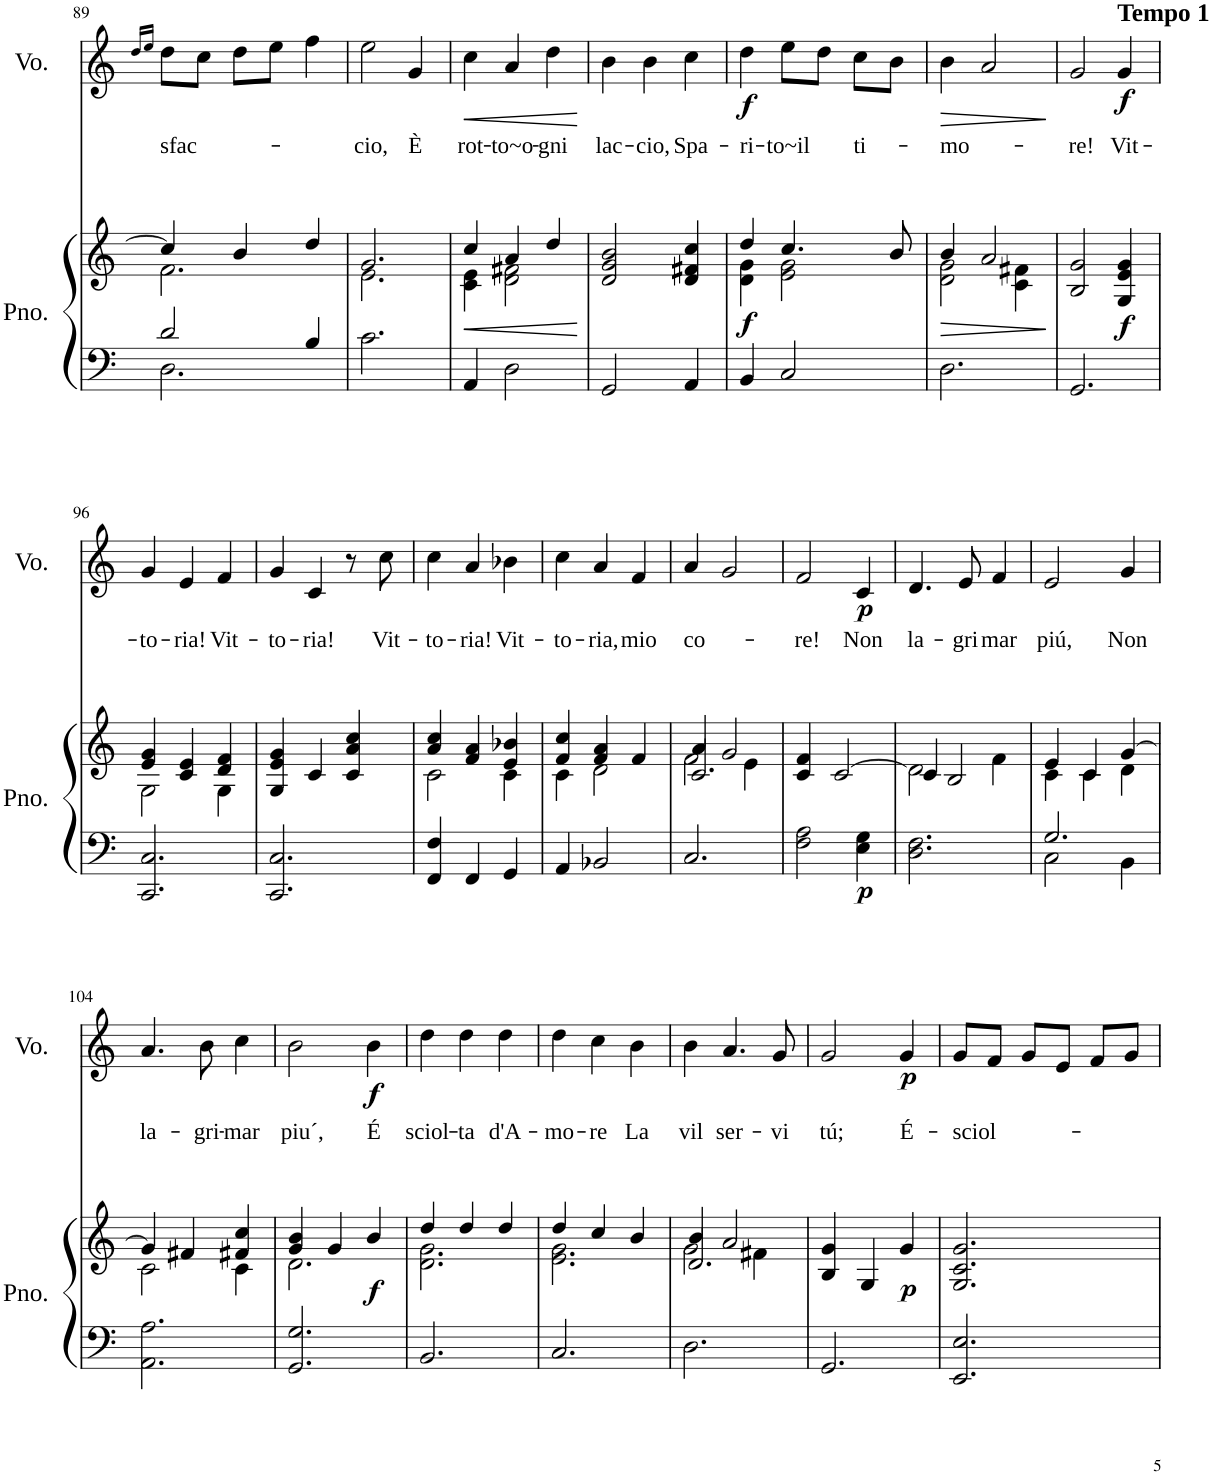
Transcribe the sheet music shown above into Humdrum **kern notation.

**kern	**kern	**dynam	**kern	**text	**dynam
*part2	*part2	*part2	*part1	*part1	*part1
*staff3	*staff2	*staff2/3	*staff1	*staff1	*staff1
*I"Piano	*	*	*I"Voice	*	*
*I'Pno.	*	*	*I'Vo.	*	*
!!LO:PB:g=z
*clefF4	*clefG2	*	*clefG2	*	*
*k[]	*k[]	*	*k[]	*	*
*M3/4	*M3/4	*	*M3/4	*	*
=89	=89	=89	=89	=89	=89
.	.	.	16qdd/LL	.	.
.	.	.	16qee/JJ	.	.
*^	*^	*	*	*	*
!	!	!	!	!	!	!LO:LY:b	!
2d/	2.D\	4cc/]	2.f\	.	8dd\L	sfac-	.
.	.	.	.	.	8cc\J	.	.
.	.	4b/	.	.	8dd\L	.	.
.	.	.	.	.	8ee\J	.	.
4B/	.	4dd/	.	.	4ff\	.	.
*v	*v	*	*	*	*	*	*
=90	=90	=90	=90	=90	=90	=90
!	!	!	!	!	!LO:LY:b	!
2.c\	2.g/	2.e\	.	2ee\	-cio,	.
!	!	!	!	!	!LO:LY:b	!
.	.	.	.	4g/	È	.
=91	=91	=91	=91	=91	=91	=91
!	!	!	!LO:HP:b	!	!LO:LY:b	!LO:HP:b
4AA/	4cc/	4c\ 4e\	<	4cc\	rot-	<
!	!	!	!	!	!LO:LY:b	!
2D\	4a/	2d\ 2f#X\	.	4a/	-to~o-	.
!	!	!	!	!	!LO:LY:b	!
.	4dd/	.	.	4dd\	-gni	.
*	*v	*v	*	*	*	*
.	.	[	.	.	[
=92	=92	=92	=92	=92	=92
!	!	!	!	!LO:LY:b	!
2GG/	2d/ 2g/ 2b/	.	4b\	lac-	.
!	!	!	!	!LO:LY:b	!
.	.	.	4b\	-cio,	.
!	!	!	!	!LO:LY:b	!
4AA/	4d/ 4f#X/ 4cc/	.	4cc\	Spa-	.
=93	=93	=93	=93	=93	=93
*	*^	*	*	*	*
!	!	!	!LO:DY:b	!	!LO:LY:b	!LO:DY:b
4BB/	4dd/	4d\ 4g\	f	4dd\	-ri-	f
!	!	!	!	!	!LO:LY:b	!
2C/	4.cc/	2e\ 2g\	.	8ee\L	-to~il	.
.	.	.	.	8dd\J	.	.
!	!	!	!	!	!LO:LY:b	!
.	.	.	.	8cc\L	ti-	.
.	8b/	.	.	8b\J	.	.
=94	=94	=94	=94	=94	=94	=94
!	!	!	!LO:HP:b	!	!LO:LY:b	!LO:HP:b
2.D\	4b/	2d\ 2g\	>	4b\	-mo-	>
.	2a/	.	.	2a/	.	.
.	.	4c\ 4f#X\	.	.	.	.
*	*v	*v	*	*	*	*
.	.	]	.	.	]
=95	=95	=95	=95	=95	=95
!	!	!	!	!LO:LY:b	!
2.GG/	2B/ 2g/	.	2g/	-re!	.
!	!	!	!LO:TX:a:B:t=Tempo 1	!	!
!	!	!LO:DY:b	!	!LO:LY:b	!LO:DY:b
.	4G/ 4e/ 4g/	f	4g/	Vit-	f
!!LO:LB:g=z
=96	=96	=96	=96	=96	=96
*	*^	*	*	*	*
!	!	!	!	!	!LO:LY:b	!
2.CC/ 2.C/	4e/ 4g/	2G\	.	4g/	-to-	.
!	!	!	!	!	!LO:LY:b	!
.	4c/ 4e/	.	.	4e/	-ria!	.
!	!	!	!	!	!LO:LY:b	!
.	4d/ 4f/	4G\	.	4f/	Vit-	.
=97	=97	=97	=97	=97	=97	=97
!	!	!	!	!	!LO:LY:b	!
*	*v	*v	*	*	*	*
2.CC/ 2.C/	4G/ 4e/ 4g/	.	4g/	-to-	.
!	!	!	!	!LO:LY:b	!
.	4c/	.	4c/	-ria!	.
.	4c/ 4a/ 4cc/	.	8r	.	.
!	!	!	!	!LO:LY:b	!
.	.	.	8cc\	Vit-	.
=98	=98	=98	=98	=98	=98
*	*^	*	*	*	*
!	!	!	!	!	!LO:LY:b	!
4FF/ 4F/	4a/ 4cc/	2c\	.	4cc\	-to-	.
!	!	!	!	!	!LO:LY:b	!
4FF/	4f/ 4a/	.	.	4a/	-ria!	.
!	!	!	!	!	!LO:LY:b	!
4GG/	4e/ 4b-X/	4c\	.	4b-X\	Vit-	.
=99	=99	=99	=99	=99	=99	=99
!	!	!	!	!	!LO:LY:b	!
4AA/	4f/ 4cc/	4c\	.	4cc\	-to-	.
!	!	!	!	!	!LO:LY:b	!
2BB-X/	4f/ 4a/	2d\	.	4a/	-ria,	.
!	!	!	!	!	!LO:LY:b	!
.	4f/	.	.	4f/	mio	.
=100	=100	=100	=100	=100	=100	=100
*	*	*^	*	*	*	*
!	!	!	!	!	!	!LO:LY:b	!
2.C/	4a/	2f\	2.c/	.	4a/	co-	.
.	2g/	.	.	.	2g/	.	.
.	.	4e\	.	.	.	.	.
*	*	*v	*v	*	*	*	*
=101	=101	=101	=101	=101	=101	=101
!	!	!	!	!	!LO:LY:b	!
*	*v	*v	*	*	*	*
2F\ 2A\	4c/ 4f/	.	2f/	-re!	.
.	[2c/	.	.	.	.
!	!	!LO:DY:b=2	!	!LO:LY:b	!LO:DY:b
4E\ 4G\	.	p	4c/	Non	p
=102	=102	=102	=102	=102	=102
*	*^	*	*	*	*
!	!	!	!	!	!LO:LY:b	!
2.D\ 2.F\	4c/]	2d\	.	4.d/	la-	.
.	2B/	.	.	.	.	.
!	!	!	!	!	!LO:LY:b	!
.	.	.	.	8e/	-gri	.
!	!	!	!	!	!LO:LY:b	!
.	.	4f\	.	4f/	mar	.
=103	=103	=103	=103	=103	=103	=103
*^	*	*	*	*	*	*
!	!	!	!	!	!	!LO:LY:b	!
2.G/	2C\	4e/	4c\	.	2e/	piú,	.
.	.	4c/	4c\	.	.	.	.
!	!	!	!	!	!	!LO:LY:b	!
.	4BB\	[4g/	4d\	.	4g/	Non	.
!!LO:LB:g=z
=104	=104	=104	=104	=104	=104	=104	=104
!	!	!	!	!	!	!LO:LY:b	!
*v	*v	*	*	*	*	*	*
2.AA\ 2.A\	4g/]	2c\	.	4.a/	la-	.
.	4f#X/	.	.	.	.	.
!	!	!	!	!	!LO:LY:b	!
.	.	.	.	8b\	-gri-	.
!	!	!	!	!	!LO:LY:b	!
.	4f#X/ 4cc/	4c\	.	4cc\	-mar	.
=105	=105	=105	=105	=105	=105	=105
!	!	!	!	!	!LO:LY:b	!
2.GG/ 2.G/	4g/ 4b/	2.d\	.	2b\	piu´,	.
.	4g/	.	.	.	.	.
!	!	!	!LO:DY:b	!	!LO:LY:b	!LO:DY:b
.	4b/	.	f	4b\	É	f
=106	=106	=106	=106	=106	=106	=106
!	!	!	!	!	!LO:LY:b	!
2.BB/	4dd/	2.d\ 2.g\	.	4dd\	sciol-	.
!	!	!	!	!	!LO:LY:b	!
.	4dd/	.	.	4dd\	-ta	.
!	!	!	!	!	!LO:LY:b	!
.	4dd/	.	.	4dd\	d'A-	.
=107	=107	=107	=107	=107	=107	=107
!	!	!	!	!	!LO:LY:b	!
2.C/	4dd/	2.e\ 2.g\	.	4dd\	-mo-	.
!	!	!	!	!	!LO:LY:b	!
.	4cc/	.	.	4cc\	-re	.
!	!	!	!	!	!LO:LY:b	!
.	4b/	.	.	4b\	La	.
=108	=108	=108	=108	=108	=108	=108
*	*	*^	*	*	*	*
!	!	!	!	!	!	!LO:LY:b	!
2.D\	4b/	2g\	2.d/	.	4b\	vil	.
!	!	!	!	!	!	!LO:LY:b	!
.	2a/	.	.	.	4.a/	ser-	.
.	.	4f#X\	.	.	.	.	.
!	!	!	!	!	!	!LO:LY:b	!
.	.	.	.	.	8g/	-vi	.
*	*v	*v	*v	*	*	*	*
=109	=109	=109	=109	=109	=109
!	!	!	!	!LO:LY:b	!
2.GG/	4B/ 4g/	.	2g/	tú;	.
.	4G/	.	.	.	.
!	!	!LO:DY:b	!	!LO:LY:b	!LO:DY:b
.	4g/	p	4g/	É-	p
=110	=110	=110	=110	=110	=110
!	!	!	!	!LO:LY:b	!
2.EE/ 2.E/	2.G/ 2.c/ 2.g/	.	8g/L	sciol-	.
.	.	.	8f/J	.	.
.	.	.	8g/L	.	.
.	.	.	8e/J	.	.
.	.	.	8f/L	.	.
.	.	.	8g/J	.	.
=	=	=	=	=	=
*-	*-	*-	*-	*-	*-
